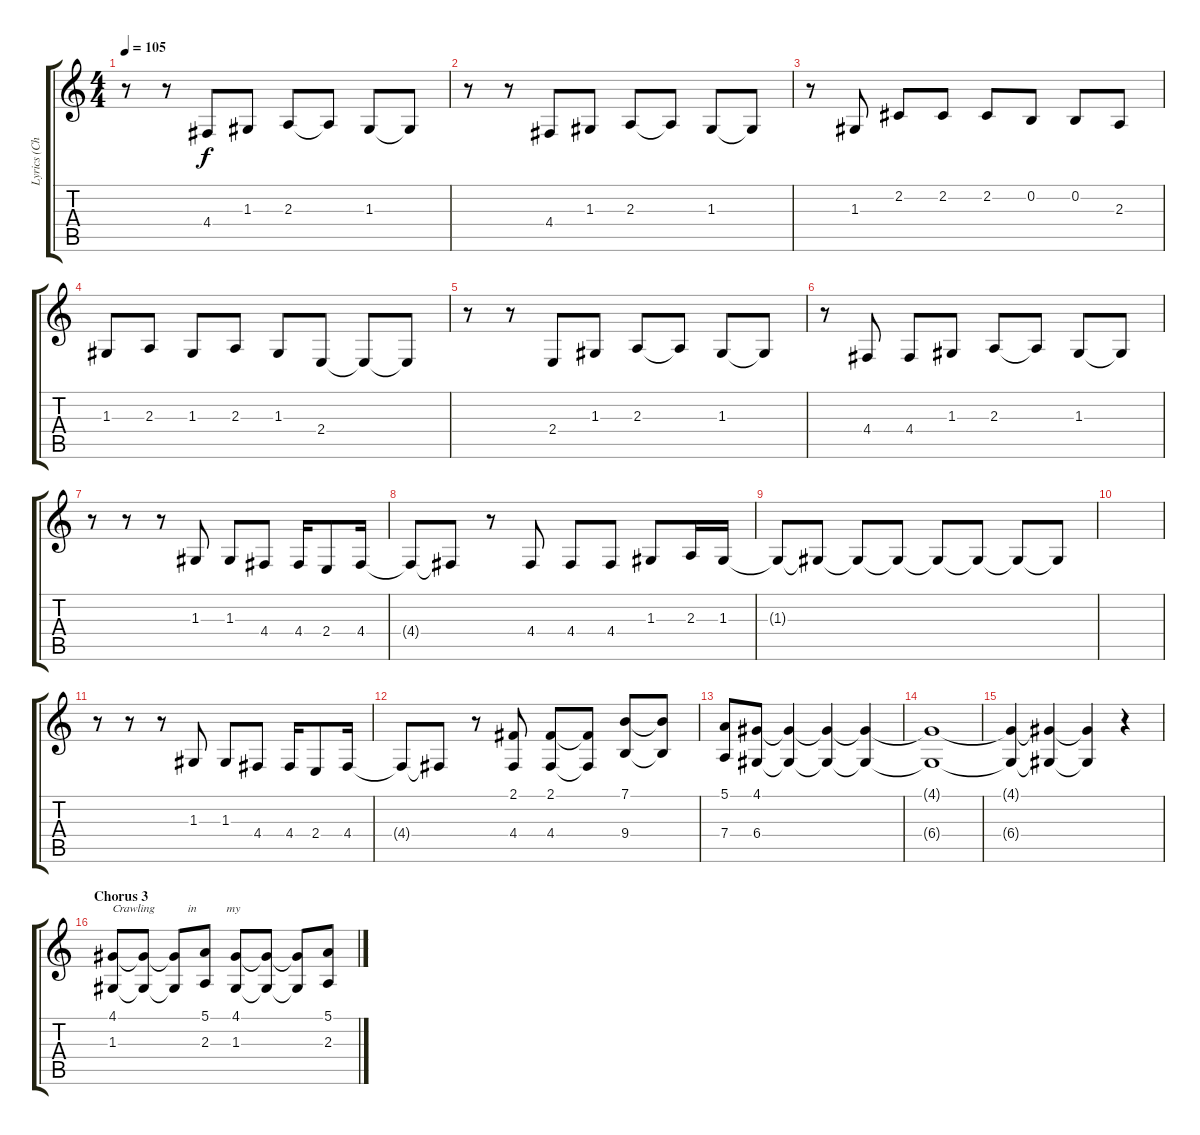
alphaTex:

\track ("Lyrics (Chester)" "Lyrics (Ch") {instrument oboe}
\staff {score tabs}
\tuning (E4 B3 G3 D3 A2 E2) {hide}
\ts (4 4)
\tempo 105
\clef g2
\ks c
r.8{dy f} r.8 4.4.8 1.3.8 2.3.8 2.3{t}.8 1.3.8 1.3{t}.8 |
r.8 r.8 4.4.8 1.3.8 2.3.8 2.3{t}.8 1.3.8 1.3{t}.8 |
r.8 1.3.8 2.2.8 2.2.8 2.2.8 0.2.8 0.2.8 2.3.8 |
1.3.8 2.3.8 1.3.8 2.3.8 1.3.8 2.4.8 2.4{t}.8 2.4{t}.8 |
r.8 r.8 2.4.8 1.3.8 2.3.8 2.3{t}.8 1.3.8 1.3{t}.8 |
r.8 4.4.8 4.4.8 1.3.8 2.3.8 2.3{t}.8 1.3.8 1.3{t}.8 |
r.8 r.8 r.8 1.3.8 1.3.8 4.4.8 4.4.16 2.4.8 4.4.16 |
4.4{t}.8 4.4{t}.8 r.8 4.4.8 4.4.8 4.4.8 1.3.8 2.3.16 1.3.16 |
1.3{t}.8 1.3{t}.8 1.3{t}.8 1.3{t}.8 1.3{t}.8 1.3{t}.8 1.3{t}.8 1.3{t}.8 |
|
r.8 r.8 r.8 1.3.8 1.3.8 4.4.8 4.4.16 2.4.8 4.4.16 |
4.4{t}.8 4.4{t}.8 r.8 (2.1 4.4).8 (2.1 4.4).8 (2.1{t} 4.4{t}).8 (7.1 9.4).8 (7.1{t} 9.4{t}).8 |
(5.1 7.4).8 (4.1 6.4).8 (4.1{t} 6.4{t}).4 (4.1{t} 6.4{t}).4 (4.1{t} 6.4{t}).4 |
(4.1{t} 6.4{t}).1 |
(4.1{t} 6.4{t}).4 (4.1{t} 6.4{t}).4 (4.1{t} 6.4{t}).4 r.4 |
\section ("" "Chorus 3")
(4.1 1.3).8{txt "Crawling           in          my " volume 16 instrument bassoon} (4.1{t} 1.3{t}).8 (4.1{t} 1.3{t}).8 (5.1 2.3).8 (4.1 1.3).8 (4.1{t} 1.3{t}).8 (4.1{t} 1.3{t}).8 (5.1 2.3).8
